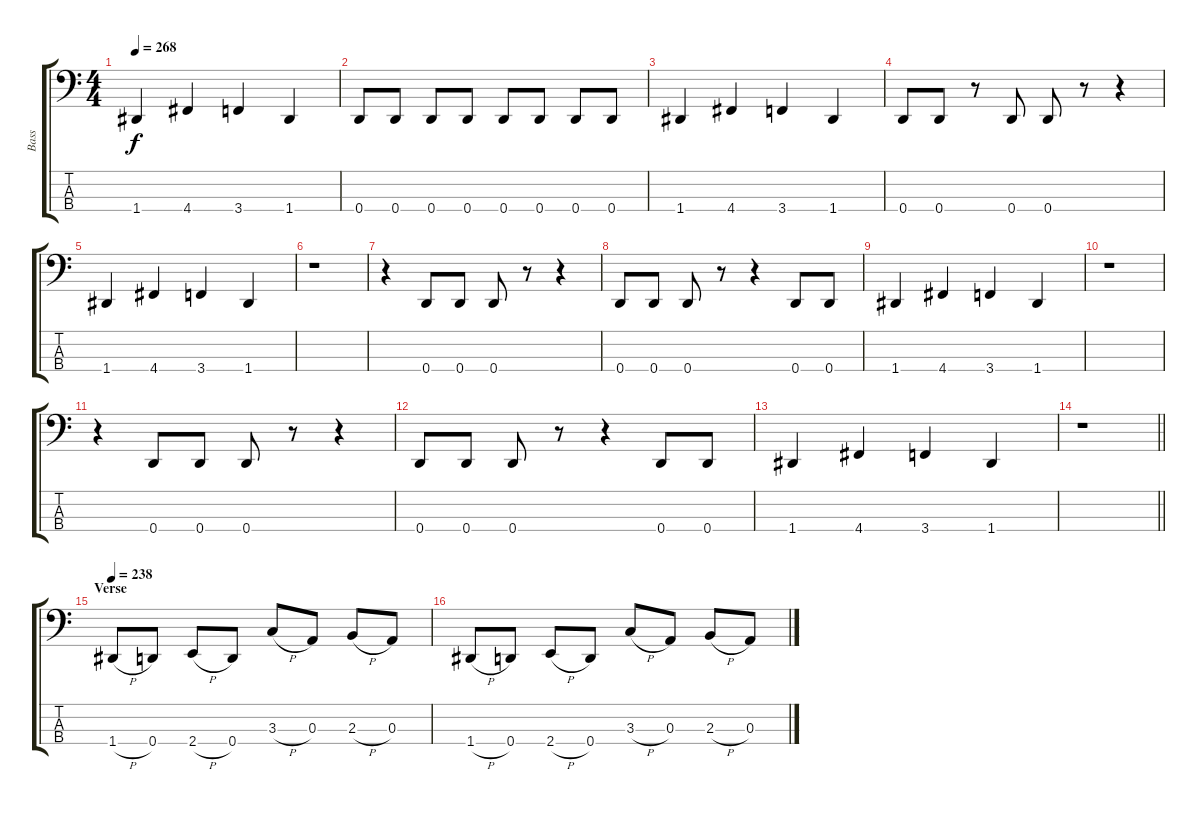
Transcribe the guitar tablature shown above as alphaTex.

\track ("Bass" "Bass") {instrument electricbasspick}
\staff {score tabs}
\tuning (G2 D2 A1 D1) {hide}
\ts (4 4)
\tempo 268
\clef f4
\ks c
1.4.4{dy f} 4.4.4 3.4.4 1.4.4 |
0.4.8 0.4.8 0.4.8 0.4.8 0.4.8 0.4.8 0.4.8 0.4.8 |
1.4.4 4.4.4 3.4.4 1.4.4 |
0.4.8 0.4.8 r.8 0.4.8 0.4.8 r.8 r.4 |
1.4.4 4.4.4 3.4.4 1.4.4 |
r.1 |
r.4 0.4.8 0.4.8 0.4.8 r.8 r.4 |
0.4.8 0.4.8 0.4.8 r.8 r.4 0.4.8 0.4.8 |
1.4.4 4.4.4 3.4.4 1.4.4 |
r.1 |
r.4 0.4.8 0.4.8 0.4.8 r.8 r.4 |
0.4.8 0.4.8 0.4.8 r.8 r.4 0.4.8 0.4.8 |
1.4.4 4.4.4 3.4.4 1.4.4 |
\barLineRight lightlight
r.1 |
\section ("" "Verse")
\tempo 238
1.4{h}.8 0.4.8 2.4{h}.8 0.4.8 3.3{h}.8 0.3.8 2.3{h}.8 0.3.8 |
1.4{h}.8 0.4.8 2.4{h}.8 0.4.8 3.3{h}.8 0.3.8 2.3{h}.8 0.3.8
